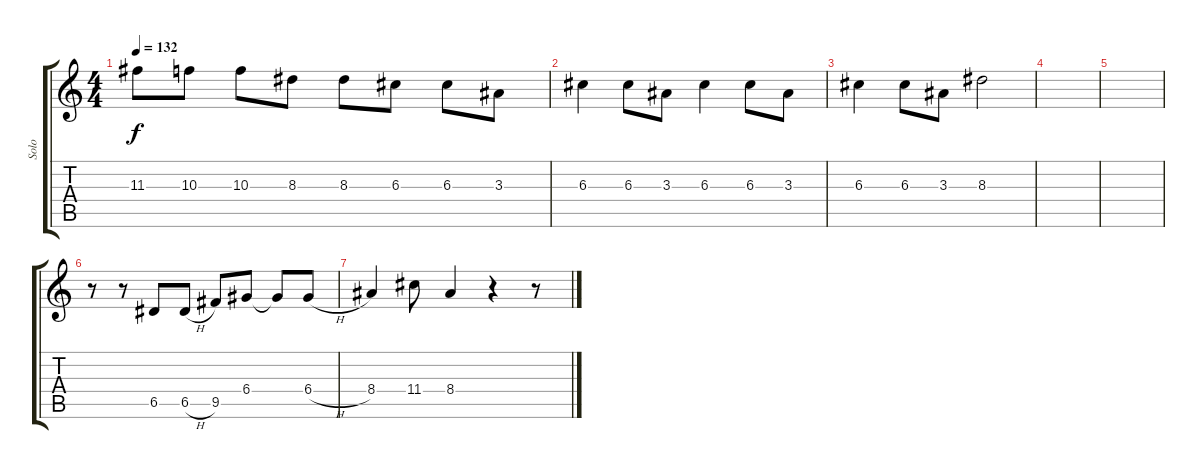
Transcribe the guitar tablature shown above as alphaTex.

\track ("Solo" "Solo") {instrument overdrivenguitar}
\staff {score tabs}
\tuning (E4 B3 G3 D3 A2 E2) {hide}
\ts (4 4)
\tempo 132
\clef g2
\ks c
11.3.8{dy f} 10.3.8 10.3.8 8.3.8 8.3.8 6.3.8 6.3.8 3.3.8 |
6.3.4 6.3.8 3.3.8 6.3.4 6.3.8 3.3.8 |
6.3.4 6.3.8 3.3.8 8.3.2 |
|
|
r.8 r.8 6.5.8 6.5{h}.8 9.5.8 6.4.8 6.4{t}.8 6.4{h}.8 |
8.4.4 11.4.8 8.4.4 r.4 r.8
